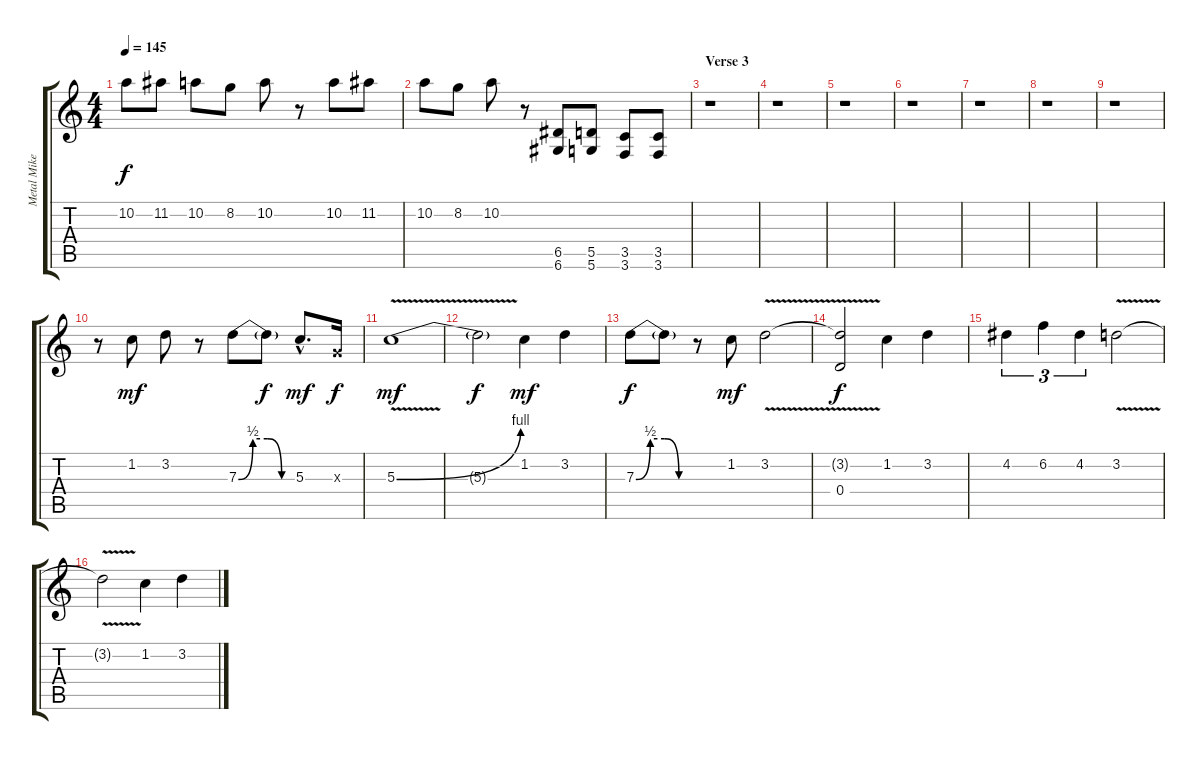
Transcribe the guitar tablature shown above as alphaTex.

\track ("Metal Mike" "Metal Mike") {instrument distortionguitar}
\staff {score tabs}
\tuning (E4 B3 G3 D3 A2 D2) {hide}
\ts (4 4)
\tempo 145
\clef g2
\ks c
10.2.8{dy f} 11.2.8 10.2.8 8.2.8 10.2.8 r.8 10.2.8 11.2.8 |
10.2.8 8.2.8 10.2.8 r.8 (6.5 6.6).8 (5.5 5.6).8 (3.5 3.6).8 (3.5 3.6).8 |
\section ("" "Verse 3")
r.1 |
r.1 |
r.1 |
r.1 |
r.1 |
r.1 |
r.1 |
r.8 1.2.8{dy mf} 3.2.8 r.8 7.3{be (custom 0 0 15 2 30 2 45 0 60 0)}.8 7.3{t}.8{dy f} 5.3{hac}.8{d dy mf} 0.3{x}.16{dy f} |
5.3{be (bend 0 0 60 4) v}.1{dy mf} |
5.3{t}.2{dy f} 1.2.4{dy mf} 3.2.4 |
7.3{be (custom 0 0 15 2 30 2 45 0 60 0)}.8{dy f} 7.3{t}.8 r.8 1.2.8{dy mf} 3.2{v}.2 |
(3.2{t} 0.4).2{dy f} 1.2.4 3.2.4 |
4.2.4{tu (3 2)} 6.2.4{tu (3 2)} 4.2.4{tu (3 2)} 3.2{v}.2 |
3.2{t}.2 1.2.4 3.2.4
